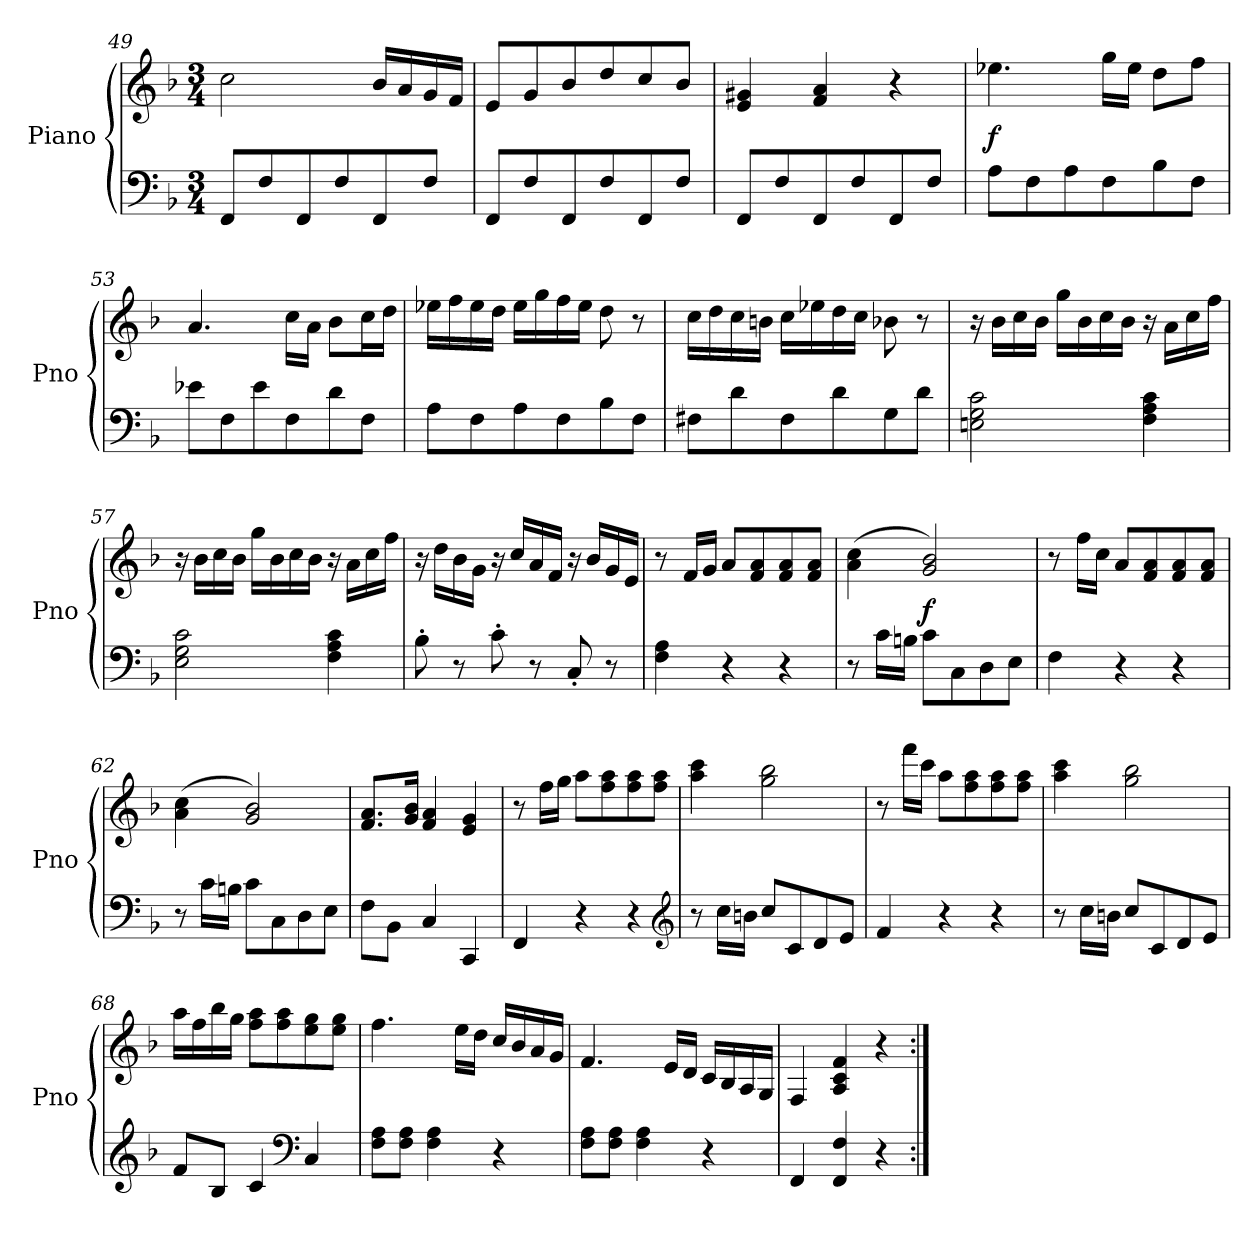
**kern	**kern	**dynam
*part1	*part1	*part1
*staff2	*staff1	*staff1/2
*I"Piano	*	*
*I'Pno	*	*
*clefF4	*clefG2	*
*k[b-]	*k[b-]	*
*F:	*F:	*
*M3/4	*M3/4	*
=49	=49	=49
8FF/L	2cc\	.
8F/	.	.
8FF/	.	.
8F/	.	.
8FF/	16b-/LL	.
.	16a/	.
8F/J	16g/	.
.	16f/JJ	.
=50	=50	=50
8FF/L	8e/L	.
8F/	8g/	.
8FF/	8b-/	.
8F/	8dd/	.
8FF/	8cc/	.
8F/J	8b-/J	.
=51	=51	=51
8FF/L	4e/ 4g#X/	.
8F/	.	.
8FF/	4f/ 4a/	.
8F/	.	.
8FF/	4r	.
8F/J	.	.
=52	=52	=52
8A\L	4.ee-X\	f
8F\	.	.
8A\	.	.
8F\	16gg\LL	.
.	16ee-\JJ	.
8B-\	8dd\L	.
8F\J	8ff\J	.
=53	=53	=53
8e-X\L	4.a/	.
8F\	.	.
8e-\	.	.
8F\	16cc\LL	.
.	16a\JJ	.
8d\	8b-\L	.
8F\J	16cc\L	.
.	16dd\JJ	.
=54	=54	=54
8A\L	16ee-X\LL	.
.	16ff\	.
8F\	16ee-\	.
.	16dd\JJ	.
8A\	16ee-\LL	.
.	16gg\	.
8F\	16ff\	.
.	16ee-\JJ	.
8B-\	8dd\	.
8F\J	8r	.
=55	=55	=55
8F#X\L	16cc\LL	.
.	16dd\	.
8d\	16cc\	.
.	16bn\JJ	.
8F#\	16cc\LL	.
.	16ee-X\	.
8d\	16dd\	.
.	16cc\JJ	.
8G\	8b-X\	.
8d\J	8r	.
=56	=56	=56
2En\ 2G\ 2c\	16r	.
.	16b-\LL	.
.	16cc\	.
.	16b-\JJ	.
.	16gg\LL	.
.	16b-\	.
.	16cc\	.
.	16b-\JJ	.
4F\ 4A\ 4c\	16r	.
.	16a\LL	.
.	16cc\	.
.	16ff\JJ	.
=57	=57	=57
2E\ 2G\ 2c\	16r	.
.	16b-\LL	.
.	16cc\	.
.	16b-\JJ	.
.	16gg\LL	.
.	16b-\	.
.	16cc\	.
.	16b-\JJ	.
4F\ 4A\ 4c\	16r	.
.	16a\LL	.
.	16cc\	.
.	16ff\JJ	.
=58	=58	=58
8B-'\	16r	.
.	16dd\LL	.
8r	16b-\	.
.	16g\JJ	.
8c'\	16r	.
.	16cc/LL	.
8r	16a/	.
.	16f/JJ	.
8C'/	16r	.
.	16b-/LL	.
8r	16g/	.
.	16e/JJ	.
=59	=59	=59
4F\ 4A\	8r	.
.	16f/LL	.
.	16g/JJ	.
4r	8a/L	.
.	8f/ 8a/	.
4r	8f/ 8a/	.
.	8f/ 8a/J	.
=60	=60	=60
8r	(4a\ 4cc\	.
16c\LL	.	.
16Bn\JJ	.	.
8c\L	2g/ 2b-/)	f
8C\	.	.
8D\	.	.
8E\J	.	.
=61	=61	=61
4F\	8r	.
.	16ff\LL	.
.	16cc\JJ	.
4r	8a/L	.
.	8f/ 8a/	.
4r	8f/ 8a/	.
.	8f/ 8a/J	.
=62	=62	=62
8r	(4a\ 4cc\	.
16c\LL	.	.
16Bn\JJ	.	.
8c\L	2g/ 2b-/)	.
8C\	.	.
8D\	.	.
8E\J	.	.
=63	=63	=63
8F\L	8.f/ 8.a/L	.
8BB-\J	.	.
.	16g/ 16b-/Jk	.
4C/	4f/ 4a/	.
4CC/	4e/ 4g/	.
=64	=64	=64
4FF/	8r	.
.	16ff\LL	.
.	16gg\JJ	.
4r	8aa\L	.
.	8ff\ 8aa\	.
4r	8ff\ 8aa\	.
.	8ff\ 8aa\J	.
*clefG2	*	*
=65	=65	=65
8r	4aa\ 4ccc\	.
16cc\LL	.	.
16bn\JJ	.	.
8cc/L	2gg\ 2bb-\	.
8c/	.	.
8d/	.	.
8e/J	.	.
=66	=66	=66
4f/	8r	.
.	16fff\LL	.
.	16ccc\JJ	.
4r	8aa\L	.
.	8ff\ 8aa\	.
4r	8ff\ 8aa\	.
.	8ff\ 8aa\J	.
=67	=67	=67
8r	4aa\ 4ccc\	.
16cc\LL	.	.
16bn\JJ	.	.
8cc/L	2gg\ 2bb-\	.
8c/	.	.
8d/	.	.
8e/J	.	.
=68	=68	=68
8f/L	16aa\LL	.
.	16ff\	.
8B-/J	16bb-\	.
.	16gg\JJ	.
4c/	8ff\ 8aa\L	.
.	8ff\ 8aa\	.
*clefF4	*	*
4C/	8ee\ 8gg\	.
.	8ee\ 8gg\J	.
=69	=69	=69
8F\ 8A\L	4.ff\	.
8F\ 8A\J	.	.
4F\ 4A\	.	.
.	16ee\LL	.
.	16dd\JJ	.
4r	16cc/LL	.
.	16b-/	.
.	16a/	.
.	16g/JJ	.
=70	=70	=70
8F\ 8A\L	4.f/	.
8F\ 8A\J	.	.
4F\ 4A\	.	.
.	16e/LL	.
.	16d/JJ	.
4r	16c/LL	.
.	16B-/	.
.	16A/	.
.	16G/JJ	.
=71	=71	=71
4FF/	4F/	.
4FF/ 4F/	4A/ 4c/ 4f/	.
4r	4r	.
=:|!	=:|!	=:|!
*-	*-	*-
